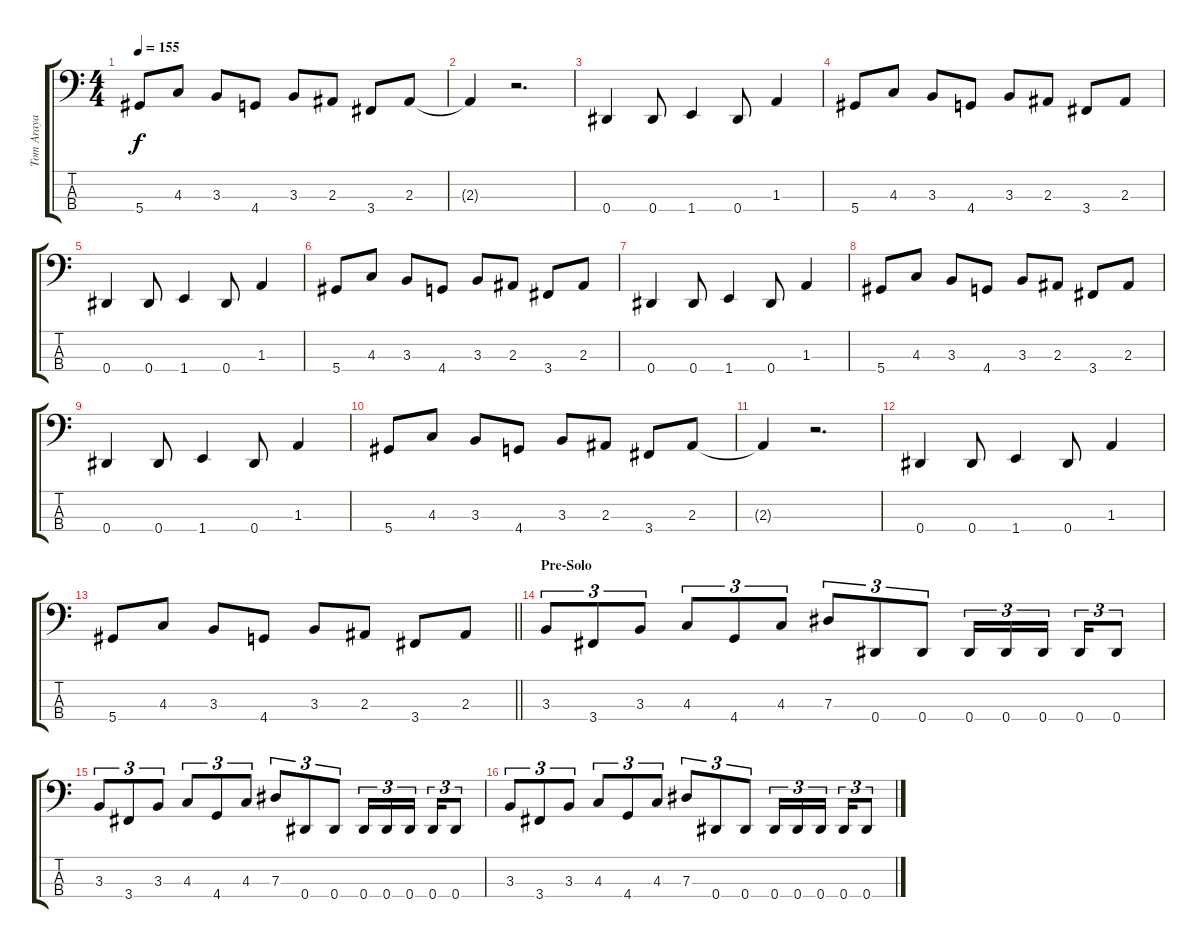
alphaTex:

\track ("Tom Araya (Bass)" "Tom Araya ") {instrument electricbasspick}
\staff {score tabs}
\tuning (Gb2 Db2 Ab1 Eb1) {hide}
\ts (4 4)
\tempo 155
\clef f4
\ks c
5.4.8{dy f} 4.3.8 3.3.8 4.4.8 3.3.8 2.3.8 3.4.8 2.3.8 |
2.3{t}.4 r.2{d} |
0.4.4 0.4.8 1.4.4 0.4.8 1.3.4 |
5.4.8 4.3.8 3.3.8 4.4.8 3.3.8 2.3.8 3.4.8 2.3.8 |
0.4.4 0.4.8 1.4.4 0.4.8 1.3.4 |
5.4.8 4.3.8 3.3.8 4.4.8 3.3.8 2.3.8 3.4.8 2.3.8 |
0.4.4 0.4.8 1.4.4 0.4.8 1.3.4 |
5.4.8 4.3.8 3.3.8 4.4.8 3.3.8 2.3.8 3.4.8 2.3.8 |
0.4.4 0.4.8 1.4.4 0.4.8 1.3.4 |
5.4.8 4.3.8 3.3.8 4.4.8 3.3.8 2.3.8 3.4.8 2.3.8 |
2.3{t}.4 r.2{d} |
0.4.4 0.4.8 1.4.4 0.4.8 1.3.4 |
\barLineRight lightlight
5.4.8 4.3.8 3.3.8 4.4.8 3.3.8 2.3.8 3.4.8 2.3.8 |
\section ("" "Pre-Solo")
3.3.8{tu (3 2)} 3.4.8{tu (3 2)} 3.3.8{tu (3 2)} 4.3.8{tu (3 2)} 4.4.8{tu (3 2)} 4.3.8{tu (3 2)} 7.3.8{tu (3 2)} 0.4.8{tu (3 2)} 0.4.8{tu (3 2)} 0.4.16{tu (3 2)} 0.4.16{tu (3 2)} 0.4.16{tu (3 2) beam splitsecondary} 0.4.16{tu (3 2)} 0.4.8{tu (3 2)} |
3.3.8{tu (3 2)} 3.4.8{tu (3 2)} 3.3.8{tu (3 2)} 4.3.8{tu (3 2)} 4.4.8{tu (3 2)} 4.3.8{tu (3 2)} 7.3.8{tu (3 2)} 0.4.8{tu (3 2)} 0.4.8{tu (3 2)} 0.4.16{tu (3 2)} 0.4.16{tu (3 2)} 0.4.16{tu (3 2) beam splitsecondary} 0.4.16{tu (3 2)} 0.4.8{tu (3 2)} |
3.3.8{tu (3 2)} 3.4.8{tu (3 2)} 3.3.8{tu (3 2)} 4.3.8{tu (3 2)} 4.4.8{tu (3 2)} 4.3.8{tu (3 2)} 7.3.8{tu (3 2)} 0.4.8{tu (3 2)} 0.4.8{tu (3 2)} 0.4.16{tu (3 2)} 0.4.16{tu (3 2)} 0.4.16{tu (3 2) beam splitsecondary} 0.4.16{tu (3 2)} 0.4.8{tu (3 2)}
